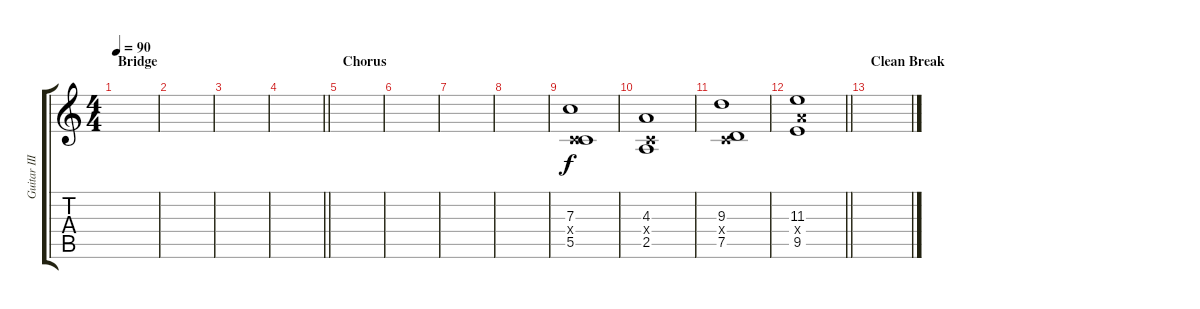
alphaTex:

\track ("Guitar III" "Guitar III") {instrument distortionguitar}
\staff {score tabs}
\tuning (D4 A3 F3 C3 G2 D2) {hide}
\ts (4 4)
\section ("" "Bridge")
\tempo 90
\clef g2
\ks c
|
|
|
\barLineRight lightlight
|
\section ("" "Chorus")
|
|
|
|
(7.3 0.4{x} 5.5).1 |
(4.3 0.4{x} 2.5).1 |
(9.3 0.4{x} 7.5).1 |
\barLineRight lightlight
(11.3 9.4{x} 9.5).1 |
\section ("" "Clean Break")
